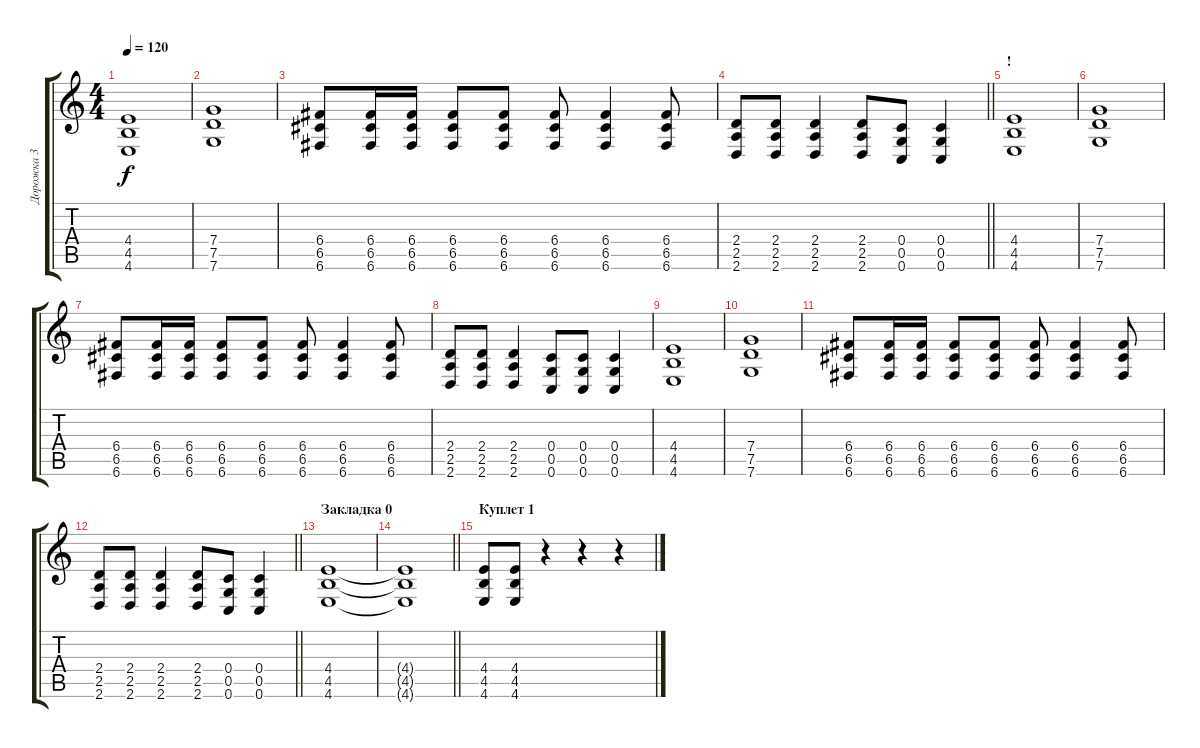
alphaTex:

\track ("Дорожка 3" "Дорожка 3") {instrument distortionguitar}
\staff {score tabs}
\tuning (D4 A3 F3 C3 G2 C2) {hide}
\ts (4 4)
\tempo 120
\clef g2
\ks c
(4.4 4.5 4.6).1{dy f} |
(7.4 7.5 7.6).1 |
(6.4 6.5 6.6).8 (6.4 6.5 6.6).16 (6.4 6.5 6.6).16 (6.4 6.5 6.6).8 (6.4 6.5 6.6).8 (6.4 6.5 6.6).8 (6.4 6.5 6.6).4 (6.4 6.5 6.6).8 |
\barLineRight lightlight
(2.4 2.5 2.6).8 (2.4 2.5 2.6).8 (2.4 2.5 2.6).4 (2.4 2.5 2.6).8 (0.4 0.5 0.6).8 (0.4 0.5 0.6).4 |
\section ("" "!")
(4.4 4.5 4.6).1 |
(7.4 7.5 7.6).1 |
(6.4 6.5 6.6).8 (6.4 6.5 6.6).16 (6.4 6.5 6.6).16 (6.4 6.5 6.6).8 (6.4 6.5 6.6).8 (6.4 6.5 6.6).8 (6.4 6.5 6.6).4 (6.4 6.5 6.6).8 |
(2.4 2.5 2.6).8 (2.4 2.5 2.6).8 (2.4 2.5 2.6).4 (0.4 0.5 0.6).8 (0.4 0.5 0.6).8 (0.4 0.5 0.6).4 |
(4.4 4.5 4.6).1 |
(7.4 7.5 7.6).1 |
(6.4 6.5 6.6).8 (6.4 6.5 6.6).16 (6.4 6.5 6.6).16 (6.4 6.5 6.6).8 (6.4 6.5 6.6).8 (6.4 6.5 6.6).8 (6.4 6.5 6.6).4 (6.4 6.5 6.6).8 |
\barLineRight lightlight
(2.4 2.5 2.6).8 (2.4 2.5 2.6).8 (2.4 2.5 2.6).4 (2.4 2.5 2.6).8 (0.4 0.5 0.6).8 (0.4 0.5 0.6).4 |
\section ("" "Закладка 0")
(4.4 4.5 4.6).1 |
\barLineRight lightlight
(4.4{t} 4.5{t} 4.6{t}).1 |
\section ("" "Куплет 1")
(4.4 4.5 4.6).8 (4.4 4.5 4.6).8 r.4 r.4 r.4
